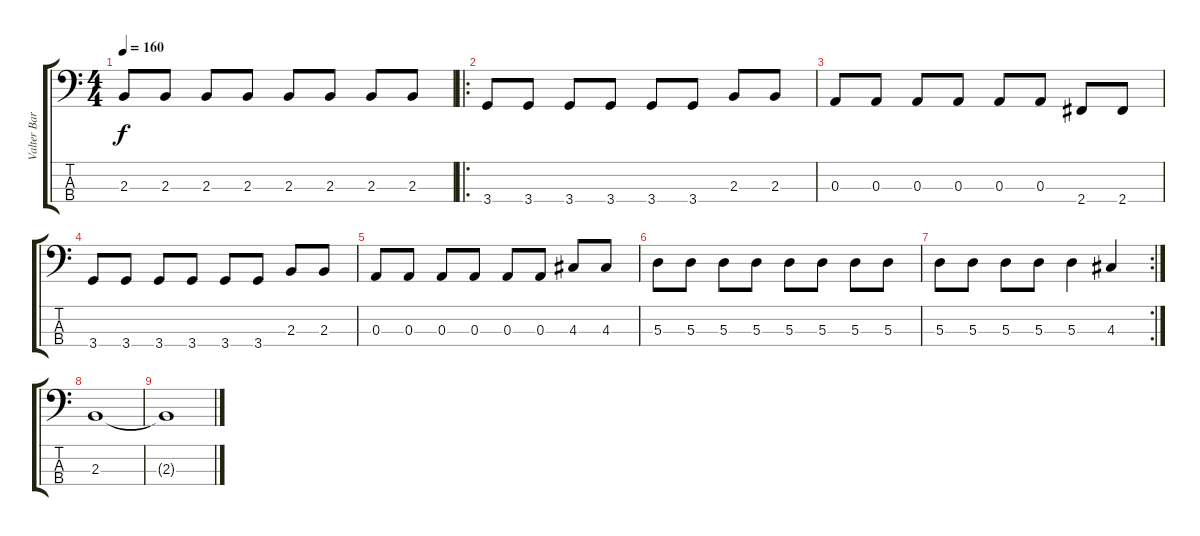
\track ("Valter Barros" "Valter Bar") {instrument electricbasspick}
\staff {score tabs}
\tuning (G2 D2 A1 E1) {hide}
\ts (4 4)
\tempo 160
\clef f4
\ks c
2.3.8{dy f} 2.3.8 2.3.8 2.3.8 2.3.8 2.3.8 2.3.8 2.3.8 |
\ro
3.4.8 3.4.8 3.4.8 3.4.8 3.4.8 3.4.8 2.3.8 2.3.8 |
0.3.8 0.3.8 0.3.8 0.3.8 0.3.8 0.3.8 2.4.8 2.4.8 |
3.4.8 3.4.8 3.4.8 3.4.8 3.4.8 3.4.8 2.3.8 2.3.8 |
0.3.8 0.3.8 0.3.8 0.3.8 0.3.8 0.3.8 4.3.8 4.3.8 |
5.3.8 5.3.8 5.3.8 5.3.8 5.3.8 5.3.8 5.3.8 5.3.8 |
\rc 2
5.3.8 5.3.8 5.3.8 5.3.8 5.3.4 4.3.4 |
2.3.1 |
2.3{t}.1
